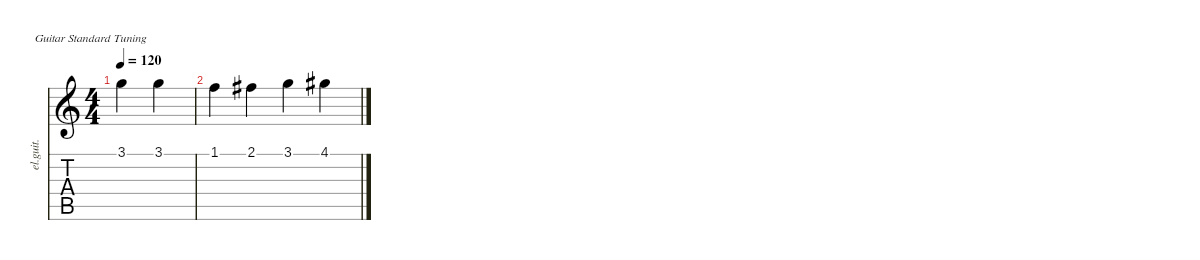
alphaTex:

\defaultSystemsLayout 4
\hideDynamics
\bracketExtendMode nobrackets
\otherSystemsTrackNameOrientation horizontal
\track ("Clean Guitar" "el.guit.") {instrument electricguitarclean}
\staff {score tabs}
\tuning (E4 B3 G3 D3 A2 E2)
\ts (4 4)
\ac
\tempo 120
\clef g2
\ks c
3.1.4{dy mf instrument electricguitarclean beam Down} 3.1.4{beam Down} |
1.1.4{beam Down} 2.1{acc #}.4{beam Down} 3.1.4{beam Down} 4.1{acc #}.4{beam Down}
